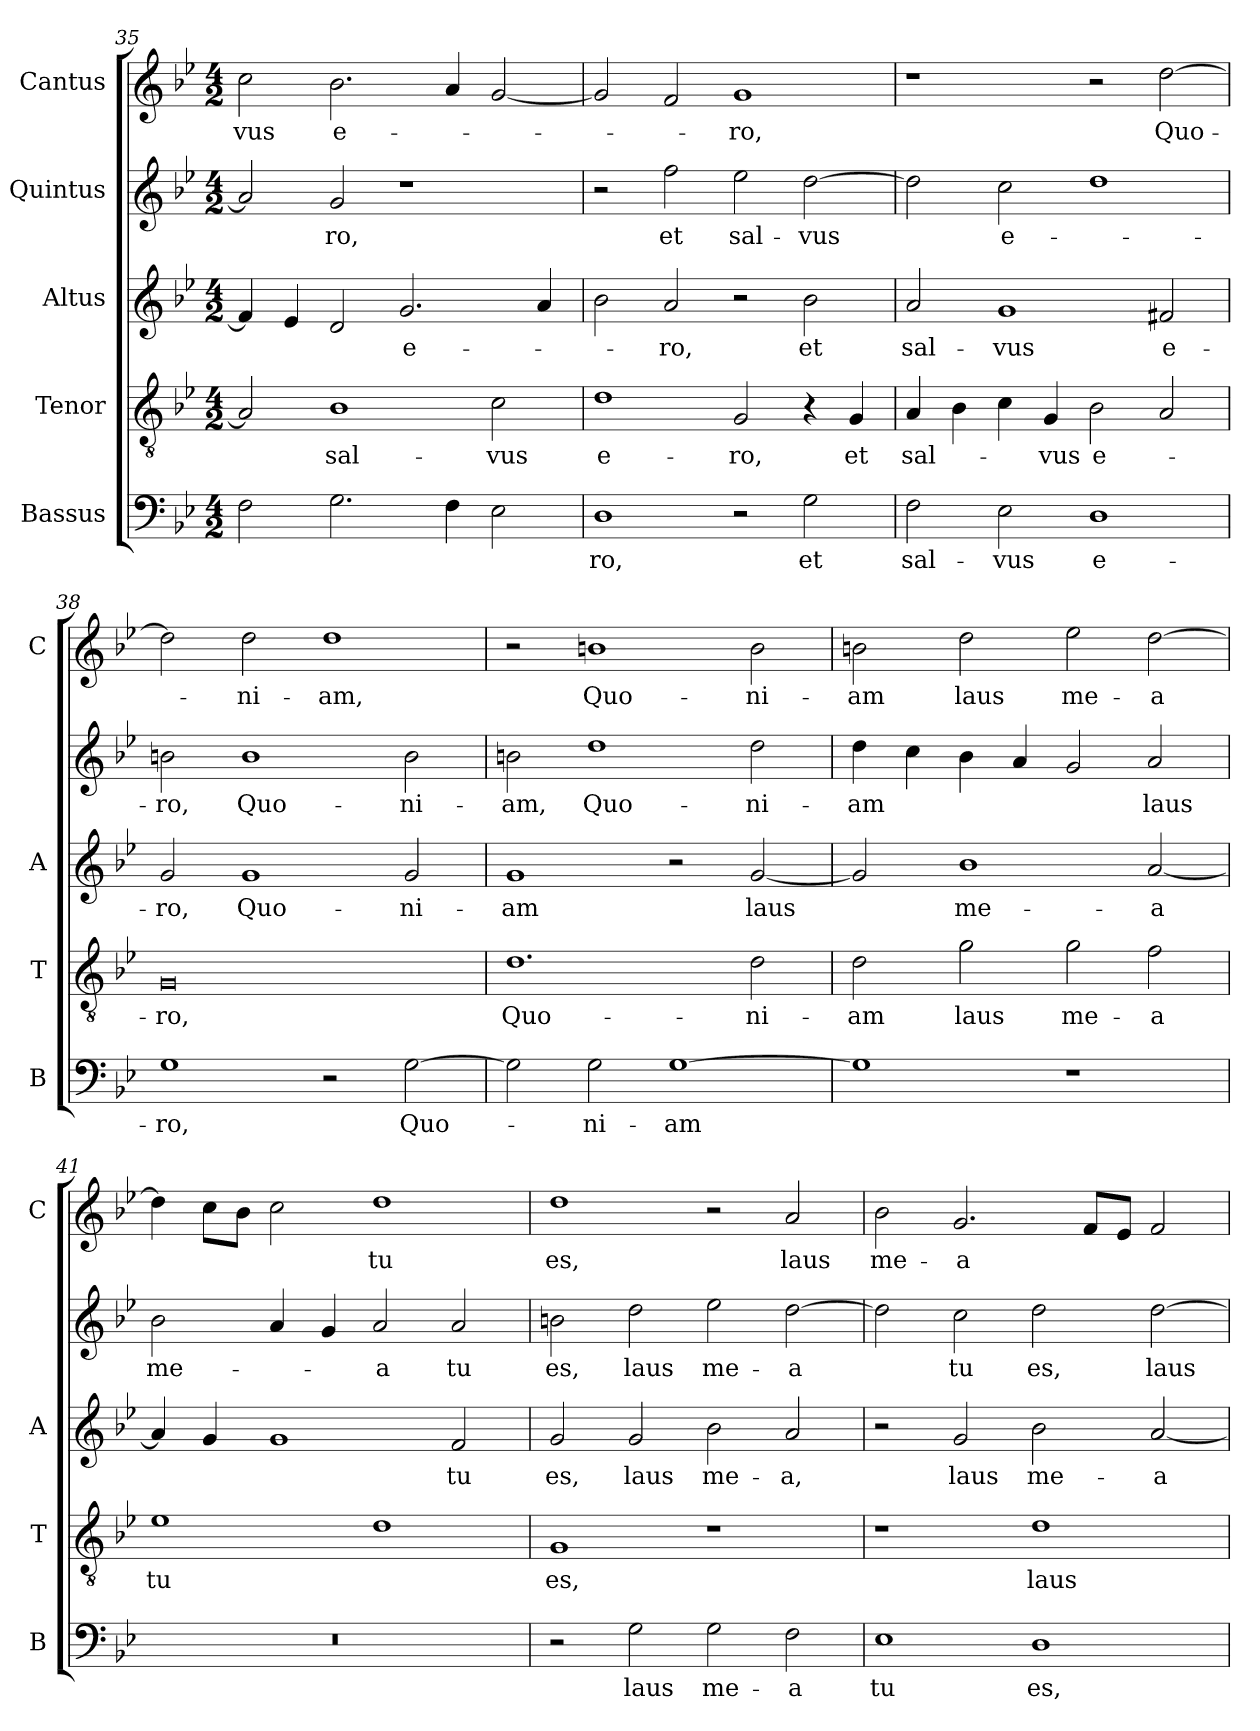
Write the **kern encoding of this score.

**kern	**text	**kern	**text	**kern	**text	**kern	**text	**kern	**text
*part5	*part5	*part4	*part4	*part3	*part3	*part2	*part2	*part1	*part1
*staff5	*staff5	*staff4	*staff4	*staff3	*staff3	*staff2	*staff2	*staff1	*staff1
*I"Bassus	*	*I"Tenor	*	*I"Altus	*	*I"Quintus	*	*I"Cantus	*
*I'B	*	*I'T	*	*I'A	*	*	*	*I'C	*
*clefF4	*	*clefGv2	*	*clefG2	*	*clefG2	*	*clefG2	*
*k[b-e-]	*	*k[b-e-]	*	*k[b-e-]	*	*k[b-e-]	*	*k[b-e-]	*
*B-:	*	*B-:	*	*B-:	*	*B-:	*	*B-:	*
*M4/2	*	*M4/2	*	*M4/2	*	*M4/2	*	*M4/2	*
=35	=35	=35	=35	=35	=35	=35	=35	=35	=35
!	!	!	!	!	!	!	!	!	!LO:LY:b
2F\	.	2A/]	.	4f/]	.	2a/]	.	2cc\	-vus
.	.	.	.	4e-/	.	.	.	.	.
!	!	!	!LO:LY:b	!	!	!	!LO:LY:b	!	!LO:LY:b
2.G\	.	1B-	sal-	2d/	.	2g/	-ro,	2.b-\	e-
!	!	!	!	!	!LO:LY:b	!	!	!	!
.	.	.	.	2.g/	e-	1r	.	.	.
4F\	.	.	.	.	.	.	.	4a/	.
!	!	!	!LO:LY:b	!	!	!	!	!	!
2E-\	.	2c\	-vus	.	.	.	.	[2g/	.
.	.	.	.	4a/	.	.	.	.	.
!!LO:LB:g=z
=36	=36	=36	=36	=36	=36	=36	=36	=36	=36
!	!LO:LY:b	!	!LO:LY:b	!	!	!	!	!	!
1D	-ro,	1d	e-	2b-\	.	2r	.	2g/]	.
!	!	!	!	!	!LO:LY:b	!	!LO:LY:b	!	!
.	.	.	.	2a/	-ro,	2ff\	et	2f/	.
!	!	!	!LO:LY:b	!	!	!	!LO:LY:b	!	!LO:LY:b
2r	.	2G/	-ro,	2r	.	2ee-\	sal-	1g	-ro,
!	!LO:LY:b	!	!	!	!LO:LY:b	!	!LO:LY:b	!	!
2G\	et	4r	.	2b-\	et	[2dd\	-vus	.	.
!	!	!	!LO:LY:b	!	!	!	!	!	!
.	.	4G/	et	.	.	.	.	.	.
=37	=37	=37	=37	=37	=37	=37	=37	=37	=37
!	!LO:LY:b	!	!LO:LY:b	!	!LO:LY:b	!	!	!	!
2F\	sal-	4A/	sal-	2a/	sal-	2dd\]	.	1r	.
.	.	4B-\	.	.	.	.	.	.	.
!	!LO:LY:b	!	!	!	!LO:LY:b	!	!LO:LY:b	!	!
2E-\	-vus	4c\	.	1g	-vus	2cc\	e-	.	.
!	!	!	!LO:LY:b	!	!	!	!	!	!
.	.	4G/	-vus	.	.	.	.	.	.
!	!LO:LY:b	!	!LO:LY:b	!	!	!	!	!	!
1D	e-	2B-\	e-	.	.	1dd	.	2r	.
!	!	!	!	!	!LO:LY:b	!	!	!	!LO:LY:b
.	.	2A/	.	2f#X/	e-	.	.	[2dd\	Quo-
=38	=38	=38	=38	=38	=38	=38	=38	=38	=38
!	!LO:LY:b	!	!LO:LY:b	!	!LO:LY:b	!	!LO:LY:b	!	!
1G	-ro,	0G	-ro,	2g/	-ro,	2bn\	-ro,	2dd\]	.
!	!	!	!	!	!LO:LY:b	!	!LO:LY:b	!	!LO:LY:b
.	.	.	.	1g	Quo-	1b	Quo-	2dd\	-ni-
!	!	!	!	!	!	!	!	!	!LO:LY:b
2r	.	.	.	.	.	.	.	1dd	-am,
!	!LO:LY:b	!	!	!	!LO:LY:b	!	!LO:LY:b	!	!
[2G\	Quo-	.	.	2g/	-ni-	2b\	-ni-	.	.
=39	=39	=39	=39	=39	=39	=39	=39	=39	=39
!	!	!	!LO:LY:b	!	!LO:LY:b	!	!LO:LY:b	!	!
2G\]	.	1.d	Quo-	1g	-am	2bn\	-am,	2r	.
!	!LO:LY:b	!	!	!	!	!	!LO:LY:b	!	!LO:LY:b
2G\	-ni-	.	.	.	.	1dd	Quo-	1bn	Quo-
!	!LO:LY:b	!	!	!	!	!	!	!	!
[1G	-am	.	.	2r	.	.	.	.	.
!	!	!	!LO:LY:b	!	!LO:LY:b	!	!LO:LY:b	!	!LO:LY:b
.	.	2d\	-ni-	[2g/	laus	2dd\	-ni-	2b\	-ni-
=40	=40	=40	=40	=40	=40	=40	=40	=40	=40
!	!	!	!LO:LY:b	!	!	!	!LO:LY:b	!	!LO:LY:b
1G]	.	2d\	-am	2g/]	.	4dd\	-am	2bn\	-am
.	.	.	.	.	.	4cc\	.	.	.
!	!	!	!LO:LY:b	!	!LO:LY:b	!	!	!	!LO:LY:b
.	.	2g\	laus	1b-	me-	4b-\	.	2dd\	laus
.	.	.	.	.	.	4a/	.	.	.
!	!	!	!LO:LY:b	!	!	!	!	!	!LO:LY:b
1r	.	2g\	me-	.	.	2g/	.	2ee-\	me-
!	!	!	!LO:LY:b	!	!LO:LY:b	!	!LO:LY:b	!	!LO:LY:b
.	.	2f\	-a	[2a/	-a	2a/	laus	[2dd\	-a
!!LO:PB:g=z
=41	=41	=41	=41	=41	=41	=41	=41	=41	=41
!	!	!	!LO:LY:b	!	!	!	!LO:LY:b	!	!
0r	.	1e-	tu	4a/]	.	2b-\	me-	4dd\]	.
.	.	.	.	4g/	.	.	.	8cc\L	.
.	.	.	.	.	.	.	.	8b-\J	.
.	.	.	.	1g	.	4a/	.	2cc\	.
.	.	.	.	.	.	4g/	.	.	.
!	!	!	!	!	!	!	!LO:LY:b	!	!LO:LY:b
.	.	1d	.	.	.	2a/	-a	1dd	tu
!	!	!	!	!	!LO:LY:b	!	!LO:LY:b	!	!
.	.	.	.	2f/	tu	2a/	tu	.	.
=42	=42	=42	=42	=42	=42	=42	=42	=42	=42
!	!	!	!LO:LY:b	!	!LO:LY:b	!	!LO:LY:b	!	!LO:LY:b
2r	.	1G	es,	2g/	es,	2bn\	es,	1dd	es,
!	!LO:LY:b	!	!	!	!LO:LY:b	!	!LO:LY:b	!	!
2G\	laus	.	.	2g/	laus	2dd\	laus	.	.
!	!LO:LY:b	!	!	!	!LO:LY:b	!	!LO:LY:b	!	!
2G\	me-	1r	.	2b-\	me-	2ee-\	me-	2r	.
!	!LO:LY:b	!	!	!	!LO:LY:b	!	!LO:LY:b	!	!LO:LY:b
2F\	-a	.	.	2a/	-a,	[2dd\	-a	2a/	laus
=43	=43	=43	=43	=43	=43	=43	=43	=43	=43
!	!LO:LY:b	!	!	!	!	!	!	!	!LO:LY:b
1E-	tu	1r	.	2r	.	2dd\]	.	2b-\	me-
!	!	!	!	!	!LO:LY:b	!	!LO:LY:b	!	!LO:LY:b
.	.	.	.	2g/	laus	2cc\	tu	2.g/	-a
!	!LO:LY:b	!	!LO:LY:b	!	!LO:LY:b	!	!LO:LY:b	!	!
1D	es,	1d	laus	2b-\	me-	2dd\	es,	.	.
.	.	.	.	.	.	.	.	8f/L	.
.	.	.	.	.	.	.	.	8e-/J	.
!	!	!	!	!	!LO:LY:b	!	!LO:LY:b	!	!
.	.	.	.	[2a/	-a	[2dd\	laus	2f/	.
=	=	=	=	=	=	=	=	=	=
*-	*-	*-	*-	*-	*-	*-	*-	*-	*-
